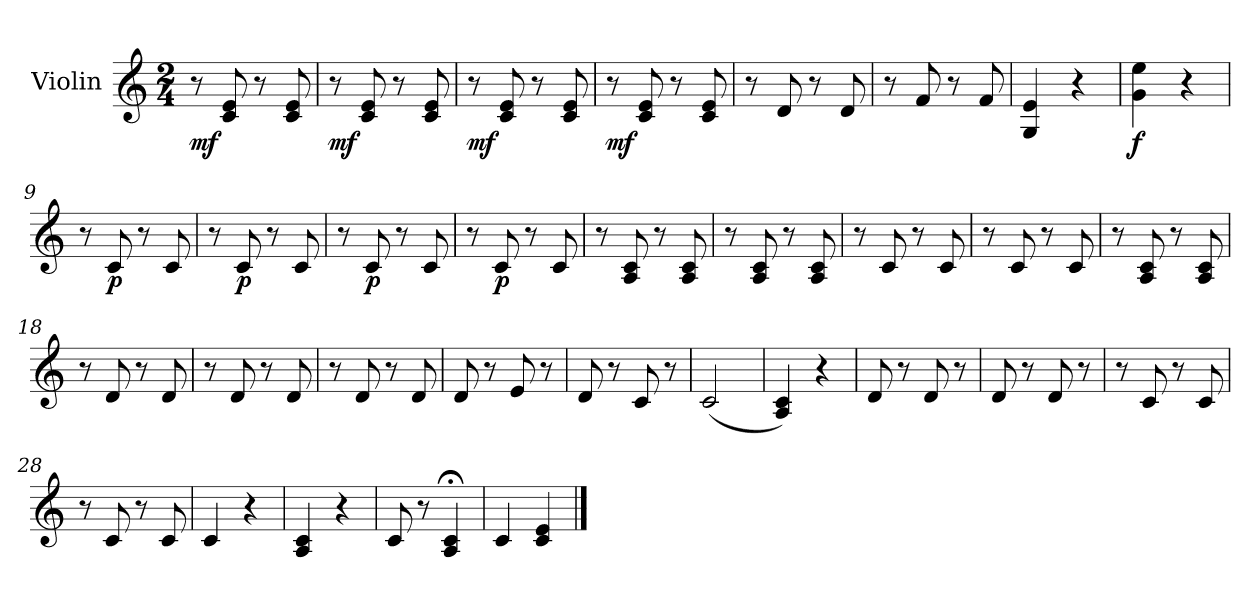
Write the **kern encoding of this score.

**kern	**dynam
*part1	*part1
*staff1	*staff1
*I"Violin	*
*I'Vln.	*
*clefG2	*
*k[]	*
*M2/4	*
=1	=1
!	!LO:DY:b
8r	mf
8c/ 8e/	.
8r	.
8c/ 8e/	.
=2	=2
!	!LO:DY:b
8r	mf
8c/ 8e/	.
8r	.
8c/ 8e/	.
=3	=3
!	!LO:DY:b
8r	mf
8c/ 8e/	.
8r	.
8c/ 8e/	.
=4	=4
!	!LO:DY:b
8r	mf
8c/ 8e/	.
8r	.
8c/ 8e/	.
=5	=5
8r	.
8d/	.
8r	.
8d/	.
=6	=6
8r	.
8f/	.
8r	.
8f/	.
=7	=7
4G/ 4e/	.
4r	.
=8	=8
!	!LO:DY:b
4g\ 4ee\	f
4r	.
!!LO:LB:g=z
=9	=9
8r	.
!	!LO:DY:b
8c/	p
8r	.
8c/	.
!!LO:LB:g=z
=10	=10
8r	.
!	!LO:DY:b
8c/	p
8r	.
8c/	.
=11	=11
8r	.
!	!LO:DY:b
8c/	p
8r	.
8c/	.
=12	=12
8r	.
!	!LO:DY:b
8c/	p
8r	.
8c/	.
=13	=13
8r	.
8A/ 8c/	.
8r	.
8A/ 8c/	.
=14	=14
8r	.
8A/ 8c/	.
8r	.
8A/ 8c/	.
=15	=15
8r	.
8c/	.
8r	.
8c/	.
=16	=16
8r	.
8c/	.
8r	.
8c/	.
=17	=17
8r	.
8A/ 8c/	.
8r	.
8A/ 8c/	.
!!LO:LB:g=z
=18	=18
8r	.
8d/	.
8r	.
8d/	.
=19	=19
8r	.
8d/	.
8r	.
8d/	.
!!LO:LB:g=z
=20	=20
8r	.
8d/	.
8r	.
8d/	.
=21	=21
8d/	.
8r	.
8e/	.
8r	.
=22	=22
8d/	.
8r	.
8c/	.
8r	.
=23	=23
(<2c/	.
=24	=24
4A/ 4c/)	.
4r	.
=25	=25
8d/	.
8r	.
8d/	.
8r	.
=26	=26
8d/	.
8r	.
8d/	.
8r	.
=27	=27
8r	.
8c/	.
8r	.
8c/	.
=28	=28
8r	.
8c/	.
8r	.
8c/	.
!!LO:LB:g=z
=29	=29
4c/	.
4r	.
!!LO:LB:g=z
=30	=30
4A/ 4c/	.
4r	.
=31	=31
8c/	.
8r	.
4A;</ 4c;</	.
=32	=32
4c/	.
4c/ 4e/	.
==	==
*-	*-
